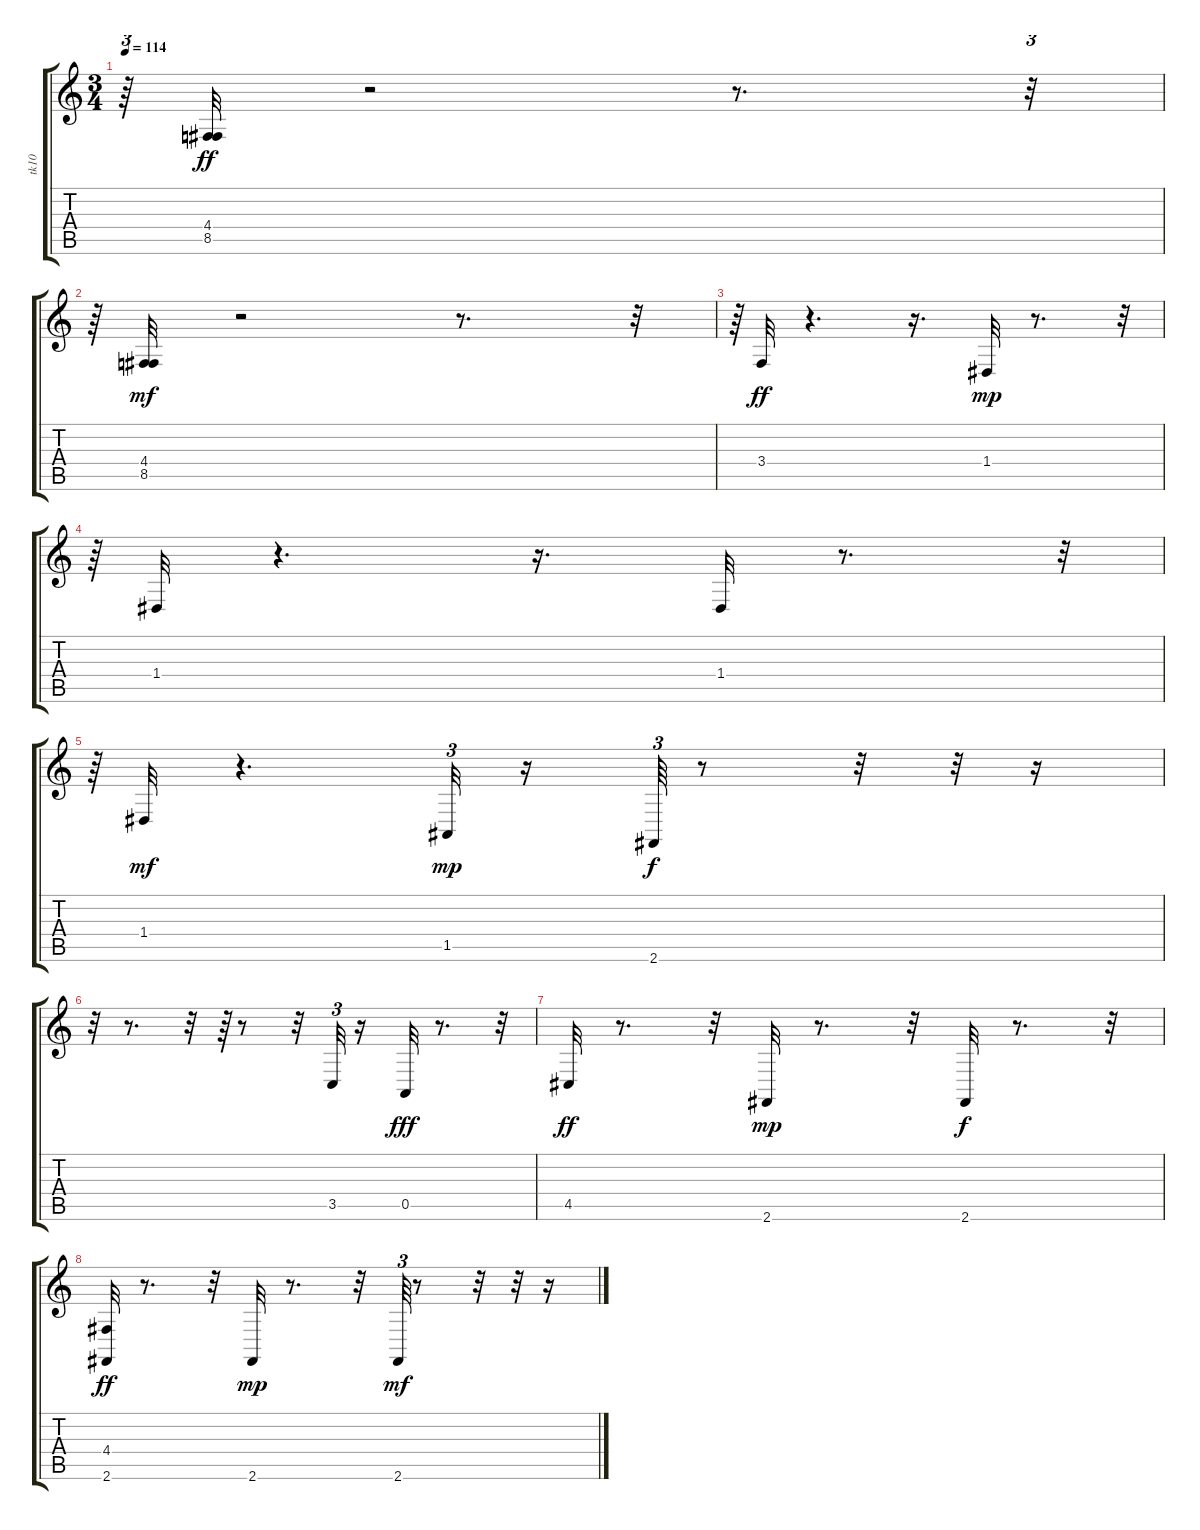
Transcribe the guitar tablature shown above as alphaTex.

\track ("tk10" "tk10") {instrument acousticgrandpiano}
\staff {score tabs}
\tuning (E4 B3 G3 D3 A2 E2) {hide}
\ts (3 4)
\tempo 114
\clef g2
\ks c
r.64{tu (3 2) dy mp} (4.4 8.5).32{dy ff} r.2 r.8{d} r.32{tu (3 2)} |
r.64{tu (3 2)} (4.4 8.5).32{dy mf} r.2 r.8{d} r.32{tu (3 2)} |
r.64{tu (3 2)} 3.4.32{dy ff} r.4{d} r.16{d} 1.4.32{dy mp} r.8{d} r.32{tu (3 2)} |
r.64{tu (3 2)} 1.4.32 r.4{d} r.16{d} 1.4.32 r.8{d} r.32{tu (3 2)} |
r.64{tu (3 2)} 1.4.32{dy mf} r.4{d} 1.5.32{tu (3 2) dy mp} r.16 2.6.64{tu (3 2) dy f} r.8 r.32 r.32{tu (3 2)} r.16 |
r.32 r.8{d} r.32 r.64{tu (3 2)} r.8 r.32 3.5.32{tu (3 2)} r.16 0.5.32{dy fff} r.8{d} r.32 |
4.5.32{dy ff} r.8{d} r.32 2.6.32{dy mp} r.8{d} r.32 2.6.32{dy f} r.8{d} r.32 |
(4.4 2.6).32{dy ff} r.8{d} r.32 2.6.32{dy mp} r.8{d} r.32 2.6.64{tu (3 2) dy mf} r.8 r.32 r.32{tu (3 2)} r.16
